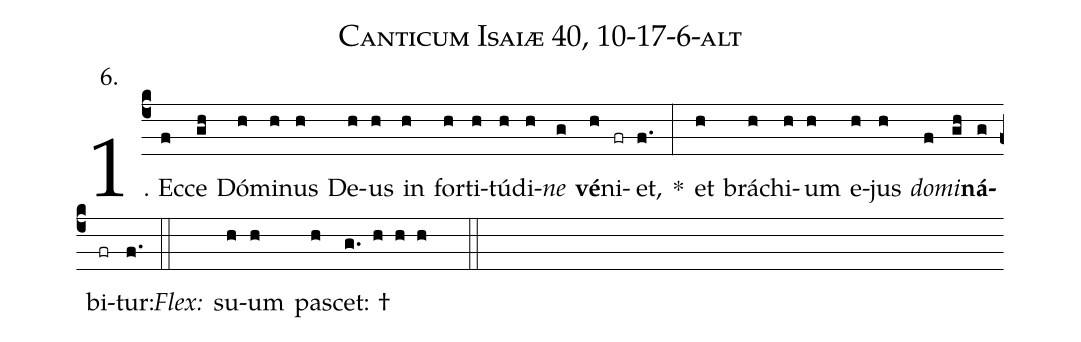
name: Canticum Isaiæ 40, 10-17-6-alt;
annotation: 6.;
%%
(c4)1. Ec(f)ce(gh) Dó(h)mi(h)nus(h) De(h)us(h) in(h) for(h)ti(h)tú(h)di(h)<i>ne</i>(g) <b>vé</b>(h)ni(fr)et,(f.) *(:) et(h) brá(h)chi(h)um(h) e(h)jus(h) <i>do</i>(f)<i>mi</i>(gh)<b>ná</b>(g)bi(fr)tur:(f.) (::)
<i>Flex:</i>()  su(h)um(h) pa(h)scet: †(g. h h h  ::)
